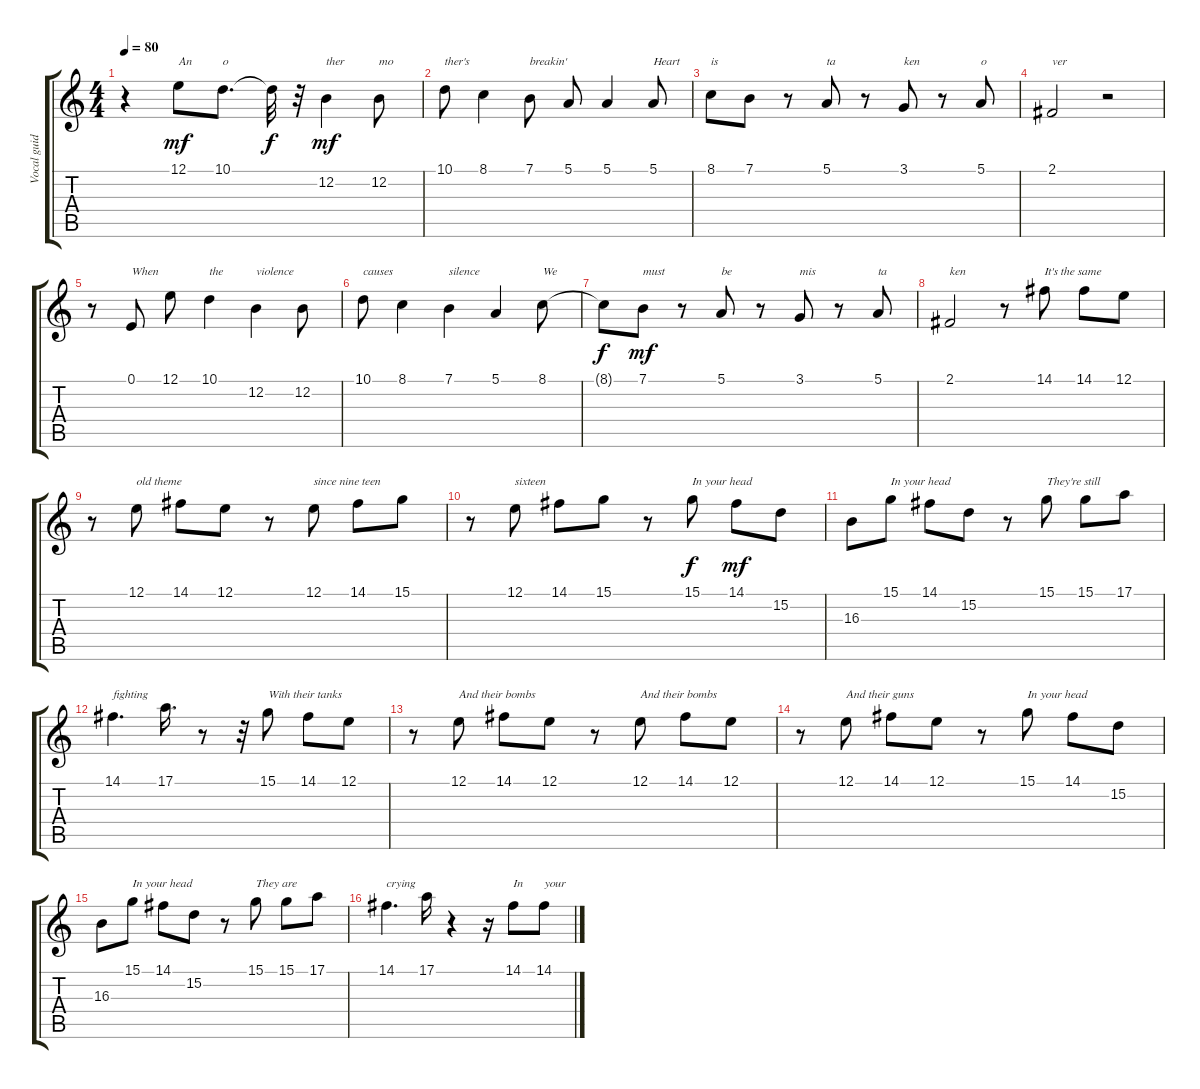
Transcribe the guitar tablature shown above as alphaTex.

\track ("Vocal guide" "Vocal guid") {instrument synthvoice}
\staff {score tabs}
\tuning (E4 B3 G3 D3 A2 E2) {hide}
\ts (4 4)
\tempo 80
\clef g2
\ks c
r.4{dy mf} 12.1.8{txt "An"} 10.1.8{d txt "o"} 10.1{t}.32{dy f} r.32 12.2.4{txt "ther" dy mf} 12.2.8{txt "mo"} |
10.1.8{txt "ther's"} 8.1.4 7.1.8{txt "breakin'"} 5.1.8 5.1.4 5.1.8{txt "Heart"} |
8.1.8{txt "is"} 7.1.8 r.8 5.1.8{txt "ta"} r.8 3.1.8{txt "ken"} r.8 5.1.8{txt "o"} |
2.1.2{txt "ver"} r.2 |
r.8 0.1.8{txt "When"} 12.1.8 10.1.4{txt "the"} 12.2.4{txt "violence"} 12.2.8 |
10.1.8{txt "causes"} 8.1.4 7.1.4{txt "silence"} 5.1.4 8.1.8{txt "We"} |
8.1{t}.8{dy f} 7.1.8{txt "must" dy mf} r.8 5.1.8{txt "be"} r.8 3.1.8{txt "mis"} r.8 5.1.8{txt "ta"} |
2.1.2{txt "ken"} r.8 14.1.8{txt "It's the same"} 14.1.8 12.1.8 |
r.8 12.1.8{txt "old theme"} 14.1.8 12.1.8 r.8 12.1.8{txt "since nine teen"} 14.1.8 15.1.8 |
r.8 12.1.8{txt "sixteen"} 14.1.8 15.1.8 r.8 15.1.8{txt "In your head" dy f} 14.1.8{dy mf} 15.2.8 |
16.3.8 15.1.8{txt "In your head"} 14.1.8 15.2.8 r.8 15.1.8{txt "They're still"} 15.1.8 17.1.8 |
14.1.4{d txt "fighting"} 17.1.16{d} r.8 r.32 15.1.8{txt "With their tanks"} 14.1.8 12.1.8 |
r.8 12.1.8{txt "And their bombs"} 14.1.8 12.1.8 r.8 12.1.8{txt "And their bombs"} 14.1.8 12.1.8 |
r.8 12.1.8{txt "And their guns"} 14.1.8 12.1.8 r.8 15.1.8{txt "In your head"} 14.1.8 15.2.8 |
16.3.8 15.1.8{txt "In your head"} 14.1.8 15.2.8 r.8 15.1.8{txt "They are"} 15.1.8 17.1.8 |
14.1.4{d txt "crying"} 17.1.16 r.4 r.16 14.1.8{txt "In"} 14.1.8{txt "your"}
